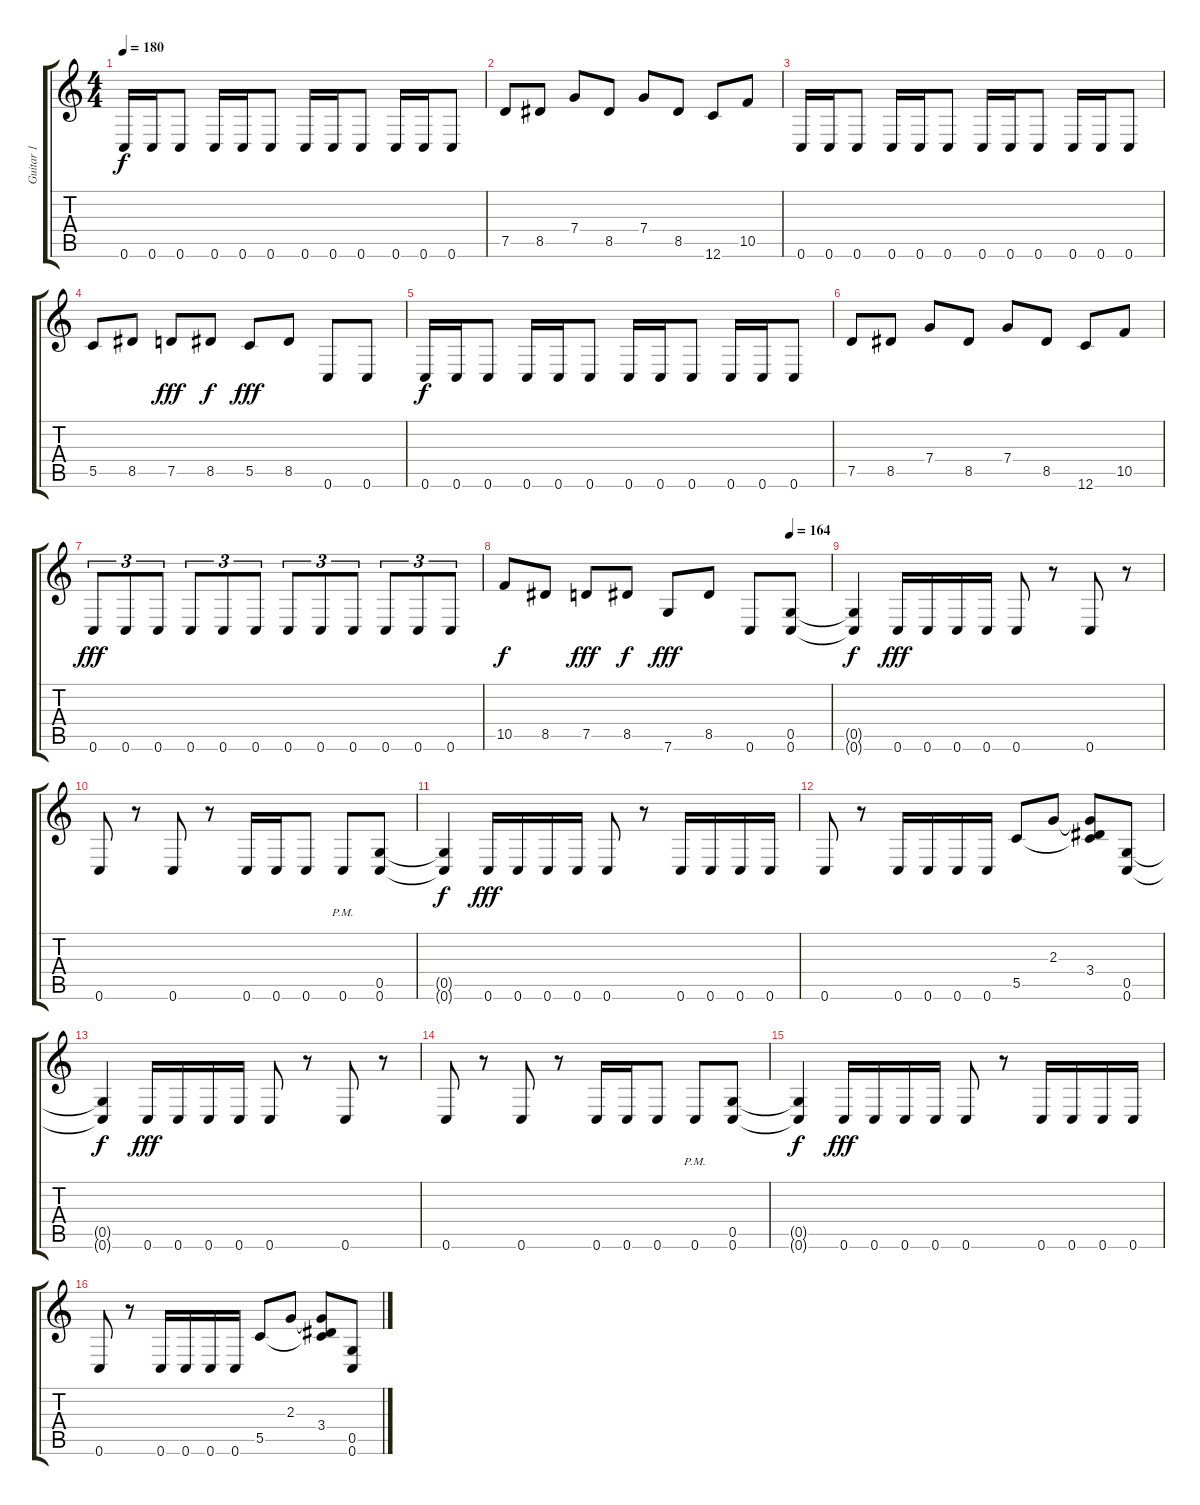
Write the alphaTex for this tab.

\track ("Guitar 1" "Guitar 1") {instrument distortionguitar}
\staff {score tabs}
\tuning (D4 A3 F3 C3 G2 C2) {hide}
\ts (4 4)
\tempo 180
\clef g2
\ks c
0.6.16{dy f} 0.6.16 0.6.8 0.6.16 0.6.16 0.6.8 0.6.16 0.6.16 0.6.8 0.6.16 0.6.16 0.6.8 |
7.5.8 8.5.8 7.4.8 8.5.8 7.4.8 8.5.8 12.6.8 10.5.8 |
0.6.16 0.6.16 0.6.8 0.6.16 0.6.16 0.6.8 0.6.16 0.6.16 0.6.8 0.6.16 0.6.16 0.6.8 |
5.5.8 8.5.8 7.5.8{dy fff} 8.5.8{dy f} 5.5.8{dy fff} 8.5.8 0.6.8 0.6.8 |
0.6.16{dy f} 0.6.16 0.6.8 0.6.16 0.6.16 0.6.8 0.6.16 0.6.16 0.6.8 0.6.16 0.6.16 0.6.8 |
7.5.8 8.5.8 7.4.8 8.5.8 7.4.8 8.5.8 12.6.8 10.5.8 |
0.6.8{tu (3 2) dy fff} 0.6.8{tu (3 2)} 0.6.8{tu (3 2)} 0.6.8{tu (3 2)} 0.6.8{tu (3 2)} 0.6.8{tu (3 2)} 0.6.8{tu (3 2)} 0.6.8{tu (3 2)} 0.6.8{tu (3 2)} 0.6.8{tu (3 2)} 0.6.8{tu (3 2)} 0.6.8{tu (3 2)} |
\tempo (164 0.875)
10.5.8{dy f} 8.5.8 7.5.8{dy fff} 8.5.8{dy f} 7.6.8{dy fff} 8.5.8 0.6.8 (0.5 0.6).8 |
(0.5{t} 0.6{t}).4{dy f} 0.6.16{dy fff} 0.6.16 0.6.16 0.6.16 0.6.8 r.8 0.6.8 r.8 |
0.6.8 r.8 0.6.8 r.8 0.6.16 0.6.16 0.6.8 0.6{pm}.8 (0.5 0.6).8 |
(0.5{t} 0.6{t}).4{dy f} 0.6.16{dy fff} 0.6.16 0.6.16 0.6.16 0.6.8 r.8 0.6.16 0.6.16 0.6.16 0.6.16 |
0.6.8 r.8 0.6.16 0.6.16 0.6.16 0.6.16 5.5.8 2.3.8 (2.3{t} 3.4 5.5{t}).8 (0.5 0.6).8 |
(0.5{t} 0.6{t}).4{dy f} 0.6.16{dy fff} 0.6.16 0.6.16 0.6.16 0.6.8 r.8 0.6.8 r.8 |
0.6.8 r.8 0.6.8 r.8 0.6.16 0.6.16 0.6.8 0.6{pm}.8 (0.5 0.6).8 |
(0.5{t} 0.6{t}).4{dy f} 0.6.16{dy fff} 0.6.16 0.6.16 0.6.16 0.6.8 r.8 0.6.16 0.6.16 0.6.16 0.6.16 |
0.6.8 r.8 0.6.16 0.6.16 0.6.16 0.6.16 5.5.8 2.3.8 (2.3{t} 3.4 5.5{t}).8 (0.5 0.6).8
